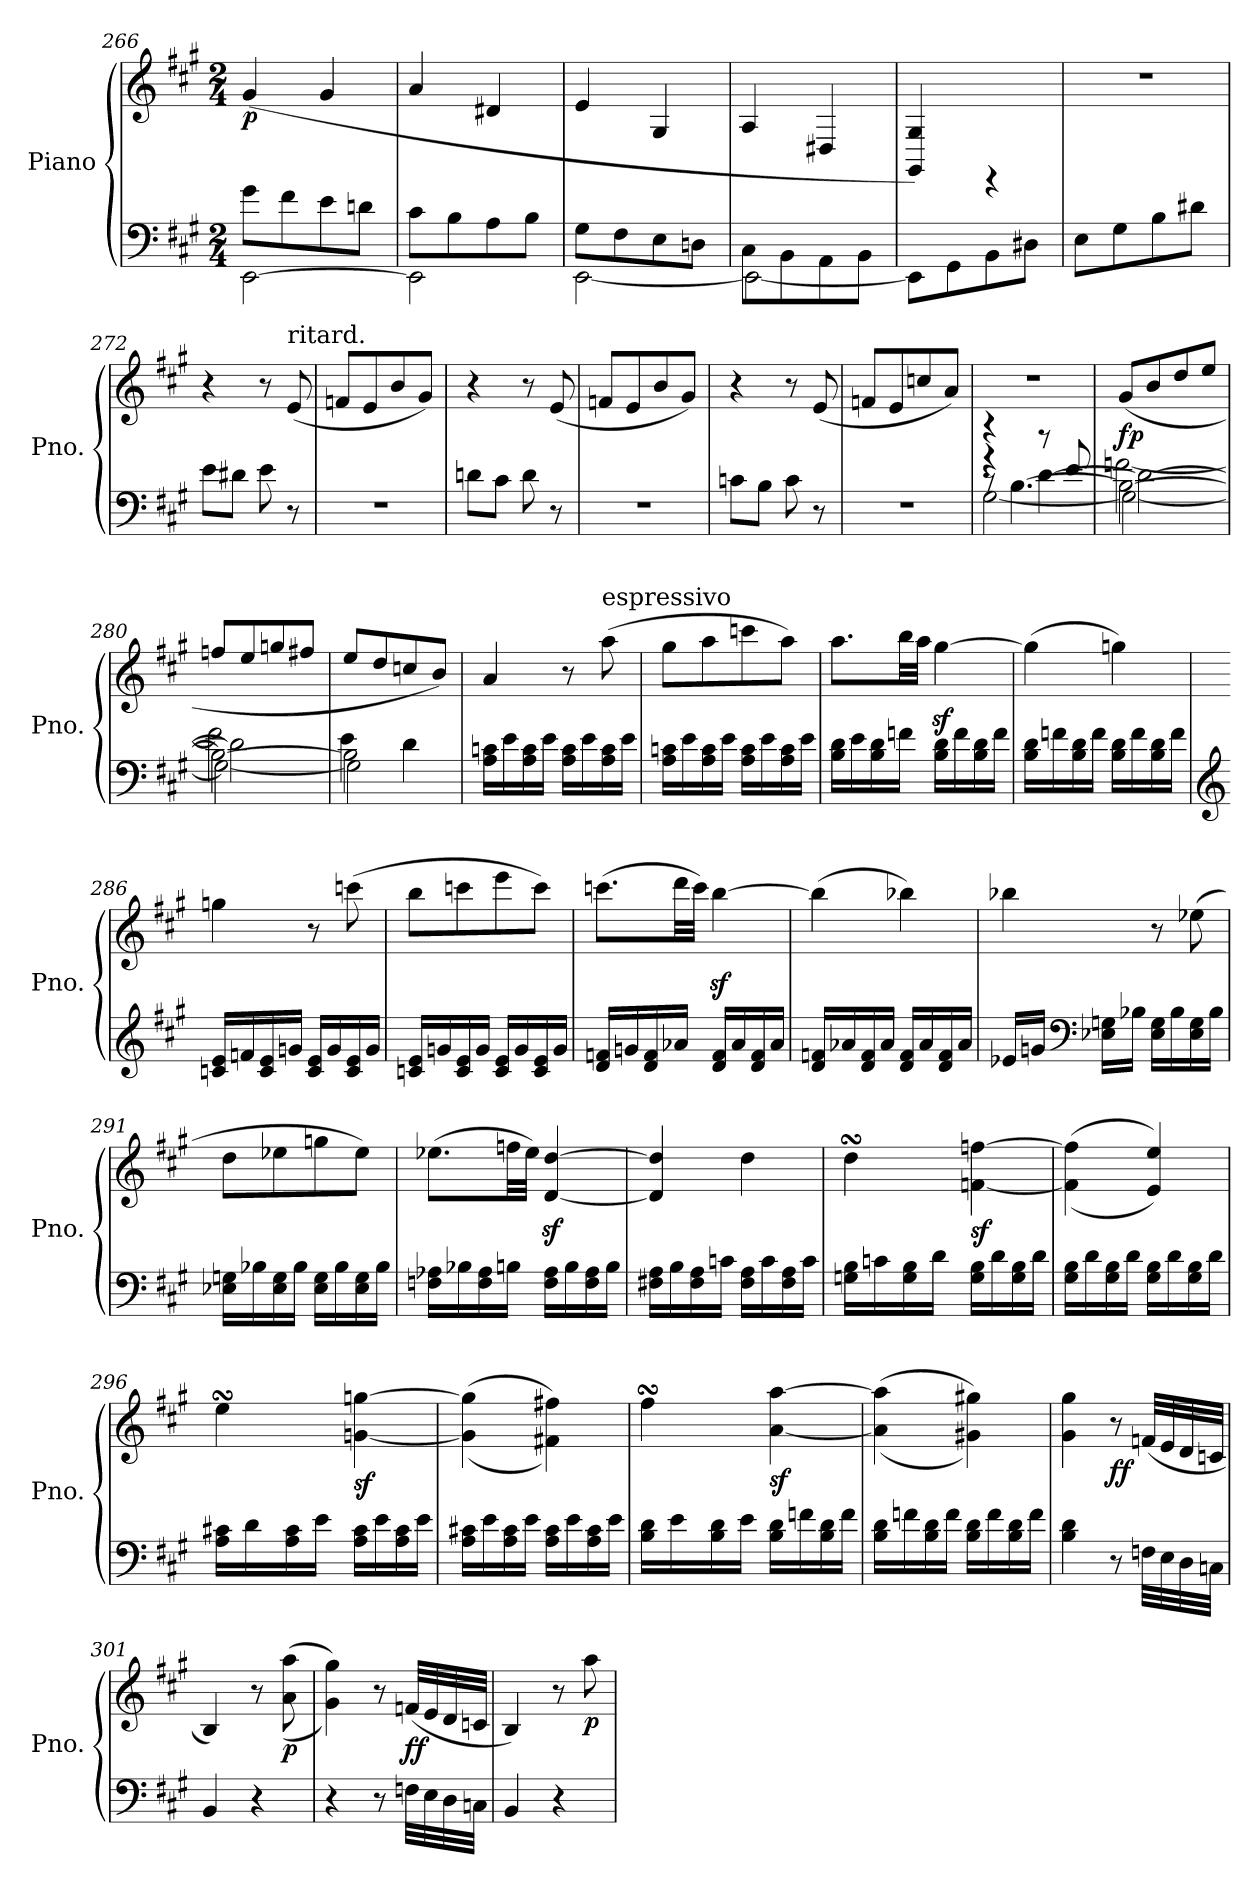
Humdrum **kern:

**kern	**kern	**dynam
*part1	*part1	*part1
*staff2	*staff1	*staff1/2
*I"Piano	*	*
*I'Pno.	*	*
*clefF4	*clefG2	*
*k[f#c#g#]	*k[f#c#g#]	*
*A:	*A:	*
*M2/4	*M2/4	*
=266	=266	=266
*^	*	*
!	!	!	!LO:DY:b
[2EE\	8g#\L	(>4g#/	p
.	8f#\	.	.
.	8e\	4g#/	.
.	8dn\J	.	.
=267	=267	=267	=267
2EE\]	8c#\L	4a/	.
.	8B\	.	.
.	8A\	4d#X/	.
.	8B\J	.	.
=268	=268	=268	=268
8G#\L	[2EE\	4e/	.
8F#\	.	.	.
8E\	.	4G#/	.
8Dn\J	.	.	.
!!LO:PB:g=z
=269	=269	=269	=269
8C#\L	2EE\_	4A/	.
8BB\	.	.	.
8AA\	.	4D#X/	.
8BB\J	.	.	.
=270	=270	=270	=270
2ryy	8EE\L]	4GG#/ 4G#/)	.
.	8GG#\	.	.
.	8BB\	4rEE	.
.	8D#X\J	.	.
*v	*v	*	*
=271	=271	=271
8E\L	2r	.
8G#\	.	.
8B\	.	.
8d#X\J	.	.
=272	=272	=272
8e\L	4r	.
8d#X\J	.	.
8e\	8r	.
!	!LO:TX:a:t=ritard.	!
8r	(<8e/	.
=273	=273	=273
2r	8fn/L	.
.	8e/	.
.	8b/	.
.	8g#/J)	.
=274	=274	=274
8dn\L	4r	.
8c#\J	.	.
8d\	8r	.
8r	(<8e/	.
=275	=275	=275
2r	8fn/L	.
.	8e/	.
.	8b/	.
.	8g#/J)	.
=276	=276	=276
8cn\L	4r	.
8B\J	.	.
8c\	8r	.
8r	(<8e/	.
!!LO:LB:g=z
=277	=277	=277
2r	8fn/L	.
.	8e/	.
.	8ccn/	.
.	8a/J)	.
=278	=278	=278
*^	*	*
*	*^	*	*
*	*	*^	*	*
8rc	[2G#\	4rg	4rff	2r	.
[4.B\	.	.	.	.	.
.	.	[4d\	8rdd	.	.
.	.	.	8e/	.	.
=279	=279	=279	=279	=279	=279
!	!	!	!	!	!LO:DY:b
2B\_	2G#\_	2d\_	[2fn\	(>8g#/L	fp
.	.	.	.	8b/	.
.	.	.	.	8dd/	.
.	.	.	.	8ee/J	.
=280	=280	=280	=280	=280	=280
2B\_	2G#\_	2d\]	2f\]	8ffn/L	.
.	.	.	.	8ee/	.
.	.	.	.	8ggn/	.
.	.	.	.	8ff#X/J	.
*	*	*v	*v	*	*
=281	=281	=281	=281	=281
2B\]	2G#\]	4e\	8ee/L	.
.	.	.	8dd/	.
.	.	4d\	8ccn/	.
.	.	.	8b/J)	.
*v	*v	*v	*	*
=282	=282	=282
16A\ 16cn\LL	4a/	.
16e\	.	.
16A\ 16c\	.	.
16e\JJ	.	.
16A\ 16c\LL	8r	.
16e\	.	.
!	!LO:TX:a:t=espressivo	!
16A\ 16c\	(>8aa\	.
16e\JJ	.	.
!!LO:LB:g=z
=283	=283	=283
16A\ 16cn\LL	8gg#\L	.
16e\	.	.
16A\ 16c\	8aa\	.
16e\JJ	.	.
16A\ 16c\LL	8cccn\	.
16e\	.	.
16A\ 16c\	8aa\J)	.
16e\JJ	.	.
=284	=284	=284
16B\ 16d\LL	8.aa\L	.
16e\	.	.
16B\ 16d\	.	.
16fn\JJ	32bb\LL	.
.	32aa\JJJ	.
16B\ 16d\LL	[4gg#z<\	.
16f\	.	.
16B\ 16d\	.	.
16f\JJ	.	.
=285	=285	=285
16B\ 16d\LL	(>4gg#\]	.
16fn\	.	.
16B\ 16d\	.	.
16f\JJ	.	.
16B\ 16d\LL	4ggn\)	.
16f\	.	.
16B\ 16d\	.	.
16f\JJ	.	.
=286	=286	=286
*clefG2	*	*
16cn/ 16e/LL	4ggn\	.
16fn/	.	.
16c/ 16e/	.	.
16gn/JJ	.	.
16c/ 16e/LL	8r	.
16g/	.	.
16c/ 16e/	(>8cccn\	.
16g/JJ	.	.
!!LO:LB:g=z
=287	=287	=287
16cn/ 16e/LL	8bb\L	.
16gn/	.	.
16c/ 16e/	8cccn\	.
16g/JJ	.	.
16c/ 16e/LL	8eee\	.
16g/	.	.
16c/ 16e/	8ccc\J)	.
16g/JJ	.	.
=288	=288	=288
16d/ 16fn/LL	(>8.cccn\L	.
16gn/	.	.
16d/ 16f/	.	.
16a-X/JJ	32ddd\LL	.
.	32ccc\JJJ)	.
16d/ 16f/LL	[4bbz<\	.
16a-/	.	.
16d/ 16f/	.	.
16a-/JJ	.	.
=289	=289	=289
16d/ 16fn/LL	(>4bb\]	.
16a-X/	.	.
16d/ 16f/	.	.
16a-/JJ	.	.
16d/ 16f/LL	4bb-X\)	.
16a-/	.	.
16d/ 16f/	.	.
16a-/JJ	.	.
=290	=290	=290
16e-X/LL	4bb-X\	.
16gn/JJ	.	.
*clefF4	*	*
16E-X\ 16Gn\LL	.	.
16B-X\JJ	.	.
16E-\ 16G\LL	8r	.
16B-\	.	.
16E-\ 16G\	(>8ee-X\	.
16B-\JJ	.	.
!!LO:LB:g=z
=291	=291	=291
16E-X\ 16Gn\LL	8dd\L	.
16B-X\	.	.
16E-\ 16G\	8ee-X\	.
16B-\JJ	.	.
16E-\ 16G\LL	8ggn\	.
16B-\	.	.
16E-\ 16G\	8ee-\J)	.
16B-\JJ	.	.
=292	=292	=292
16Fn\ 16A-X\LL	(>8.ee-X\L	.
16B-X\	.	.
16F\ 16A-\	.	.
16Bn\JJ	32ffn\LL	.
.	32ee-\JJJ)	.
16F\ 16A-\LL	[4d/z< [4dd/z<	.
16B\	.	.
16F\ 16A-\	.	.
16B\JJ	.	.
=293	=293	=293
16F#X\ 16A\LL	4d/] 4dd/]	.
16B\	.	.
16F#\ 16A\	.	.
16cn\JJ	.	.
16F#\ 16A\LL	4dd\	.
16c\	.	.
16F#\ 16A\	.	.
16c\JJ	.	.
=294	=294	=294
*	*^	*
*	*	*Xbrackettup	*
16Gn\ 16B\LL	4ddsSSs\	24ddLLyy	.
.	.	24eeyy	.
16cn\	.	.	.
.	.	24ddyy	.
16G\ 16B\	.	24cc#yy	.
.	.	24ddyy	.
16d\JJ	.	.	.
.	.	24eeJJyy	.
!	!	!	!LO:DY:b
16G\ 16B\LL	[4fn\ [4ffn\	4ryy	sf
16d\	.	.	.
16G\ 16B\	.	.	.
16d\JJ	.	.	.
*	*v	*v	*
!!LO:LB:g=z
=295	=295	=295
16G#\ 16B\LL	(>(>4f\] 4ff\]	.
16d\	.	.
16G#\ 16B\	.	.
16d\JJ	.	.
16G#\ 16B\LL	4e/ 4ee/))	.
16d\	.	.
16G#\ 16B\	.	.
16d\JJ	.	.
=296	=296	=296
*	*^	*
16A\ 16c#X\LL	4eesSSS\	24eeLLyy	.
.	.	24ff#yy	.
16d\	.	.	.
.	.	24eeyy	.
16A\ 16c#\	.	24dd#Xyy	.
.	.	24eeyy	.
16e\JJ	.	.	.
.	.	24ff#JJyy	.
!	!	!	!LO:DY:b
16A\ 16c#\LL	[4gn\ [4ggn\	4ryy	sf
16e\	.	.	.
16A\ 16c#\	.	.	.
16e\JJ	.	.	.
*	*v	*v	*
=297	=297	=297
16A\ 16c#X\LL	(>(>4g\] 4gg\]	.
16e\	.	.
16A\ 16c#\	.	.
16e\JJ	.	.
16A\ 16c#\LL	4f#X\ 4ff#X\))	.
16e\	.	.
16A\ 16c#\	.	.
16e\JJ	.	.
=298	=298	=298
*	*^	*
16B\ 16d\LL	4ff#sSSS\	24ff#LLyy	.
.	.	24gg#yy	.
16e\	.	.	.
.	.	24ff#yy	.
16B\ 16d\	.	24ee#Xyy	.
.	.	24ff#yy	.
16e\JJ	.	.	.
.	.	24gg#JJyy	.
!	!	!	!LO:DY:b
16B\ 16d\LL	[4a\ [4aa\	4ryy	sf
16fn\	.	.	.
16B\ 16d\	.	.	.
16f\JJ	.	.	.
*	*v	*v	*
!!LO:PB:g=z
=299	=299	=299
16B\ 16d\LL	(>(>4a\] 4aa\]	.
16fn\	.	.
16B\ 16d\	.	.
16f\JJ	.	.
16B\ 16d\LL	4g#X\ 4gg#X\))	.
16f\	.	.
16B\ 16d\	.	.
16f\JJ	.	.
=300	=300	=300
4B\ 4d\	4g#\ 4gg#\	.
!	!	!LO:DY:b
8r	8r	ff
32Fn\LLL	(<32fn/LLL	.
32E\	32e/	.
32D\	32d/	.
32Cn\JJJ	32cn/JJJ	.
=301	=301	=301
4BB/	4B/)	.
4r	8r	.
!	!	!LO:DY:b
.	(>(>8a\ 8aa\	p
=302	=302	=302
4r	4g#\ 4gg#\))	.
8r	8r	.
!	!	!LO:DY:b
32Fn\LLL	(<32fn/LLL	ff
32E\	32e/	.
32D\	32d/	.
32Cn\JJJ	32cn/JJJ	.
=303	=303	=303
4BB/	4B/)	.
4r	8r	.
!	!	!LO:DY:b
.	8aa\	p
=	=	=
*-	*-	*-
